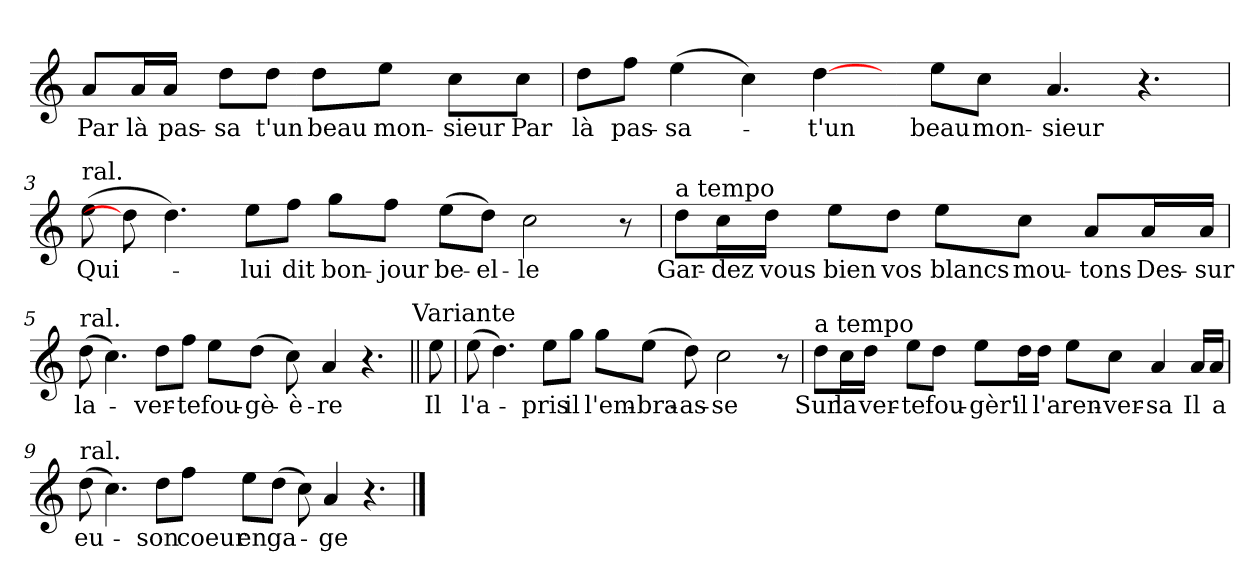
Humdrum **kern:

**kern	**text
*part1	*part1
*staff1	*staff1
*clefG2	*
*k[]	*
*C:	*
=1	=1
!	!LO:LY:b
8a/L	Par
!	!LO:LY:b
16a/L	là
!	!LO:LY:b
16a/JJ	pas-
!	!LO:LY:b
8dd\L	-sa
!	!LO:LY:b
8dd\J	t'un
!	!LO:LY:b
8dd\L	beau
!	!LO:LY:b
8ee\J	mon-
!	!LO:LY:b
8cc\L	-sieur
!	!LO:LY:b
8cc\J	Par
=2	=2
!	!LO:LY:b
8dd\L	là
!	!LO:LY:b
8ff\J	pas-
!	!LO:LY:b
(>4ee\	-sa-
4cc\)	.
!	!LO:LY:b
[4dd\	-t'un
8ryy	.
!	!LO:LY:b
8ee\L	beau
!	!LO:LY:b
8cc\J	mon-
!	!LO:LY:b
4.a/	-sieur
4.r	.
!!LO:LB:g=z
=3	=3
!LO:TX:a:t=ral.	!
!	!LO:LY:b
(>8ee\	Qui-
8dd\]	.
4.dd\)	.
!	!LO:LY:b
8ee\L	-lui
!	!LO:LY:b
8ff\J	dit
!	!LO:LY:b
8gg\L	bon-
!	!LO:LY:b
8ff\J	-jour
!	!LO:LY:b
(>8ee\L	be-
!	!LO:LY:b
8dd\J)	-el-
!	!LO:LY:b
2cc\	-le
8r	.
=4	=4
!LO:TX:a:t=a tempo	!
!	!LO:LY:b
8dd\L	Gar-
!	!LO:LY:b
16cc\L	-dez
!	!LO:LY:b
16dd\JJ	vous
!	!LO:LY:b
8ee\L	bien
!	!LO:LY:b
8dd\J	vos
!	!LO:LY:b
8ee\L	blancs
!	!LO:LY:b
8cc\J	mou-
!	!LO:LY:b
8a/L	-tons
!	!LO:LY:b
16a/L	Des-
!	!LO:LY:b
16a/JJ	-sur
!!LO:LB:g=z
=5	=5
!LO:TX:a:t=ral.	!
!	!LO:LY:b
(>8dd\	la-
4.cc\)	.
!	!LO:LY:b
8dd\L	-ver-
!	!LO:LY:b
8ff\J	-te
!	!LO:LY:b
8ee\L	fou-
!	!LO:LY:b
(>8dd\J	-gè-
!	!LO:LY:b
8cc\)	-è-
!	!LO:LY:b
4a/	-re
4.r	.
!LO:TX:a:t=Variante	!
=6||	=6||
!	!LO:LY:b
8ee\	Il
=7	=7
!	!LO:LY:b
(>8ee\	l'a-
4.dd\)	.
!	!LO:LY:b
8ee\L	-pris
!	!LO:LY:b
8gg\J	il
!	!LO:LY:b
8gg\L	l'em-
!	!LO:LY:b
(>8ee\J	-bra-
!	!LO:LY:b
8dd\)	-as-
!	!LO:LY:b
2cc\	-se
8r	.
!!LO:LB:g=z
=8	=8
!LO:TX:a:t=a tempo	!
!	!LO:LY:b
8dd\L	Sur
!	!LO:LY:b
16cc\L	la
!	!LO:LY:b
16dd\JJ	ver-
!	!LO:LY:b
8ee\L	-te
!	!LO:LY:b
8dd\J	fou-
!	!LO:LY:b
8ee\L	-gèr'
!	!LO:LY:b
16dd\L	il
!	!LO:LY:b
16dd\JJ	l'a
!	!LO:LY:b
8ee\L	ren-
!	!LO:LY:b
8cc\J	-ver-
!	!LO:LY:b
4a/	-sa
!	!LO:LY:b
16a/LL	Il
!	!LO:LY:b
16a/JJ	a
=9	=9
!LO:TX:a:t=ral.	!
!	!LO:LY:b
(>8dd\	eu-
4.cc\)	.
!	!LO:LY:b
8dd\L	-son
!	!LO:LY:b
8ff\J	coeur
!	!LO:LY:b
8ee\L	en
!	!LO:LY:b
(>8dd\J	ga-
8cc\)	.
!	!LO:LY:b
4a/	-ge
4.r	.
==	==
*-	*-
